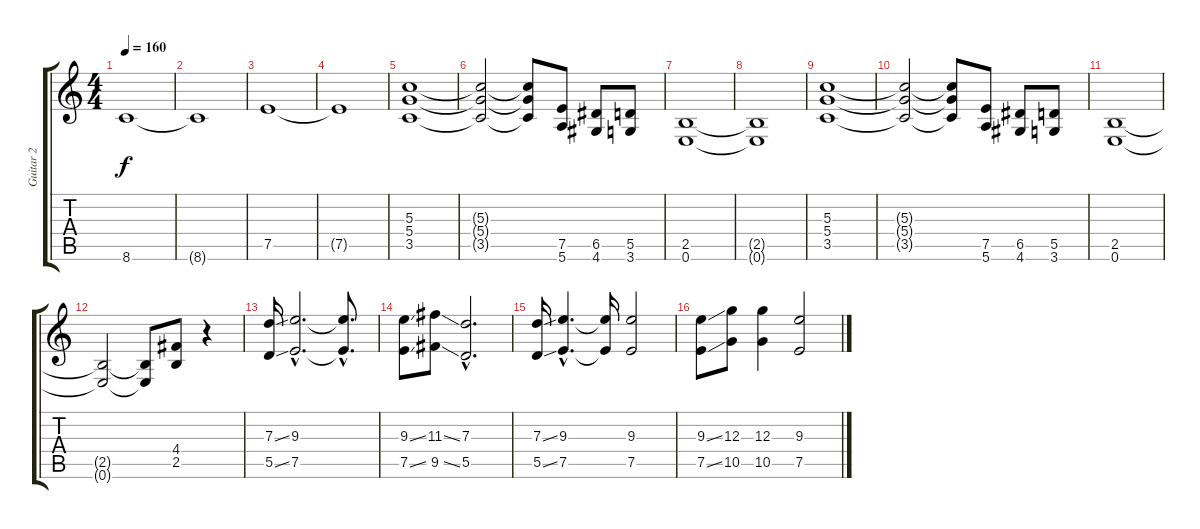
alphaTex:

\track ("Guitar 2" "Guitar 2") {instrument overdrivenguitar}
\staff {score tabs}
\tuning (E4 B3 G3 D3 A2 E2) {hide}
\ts (4 4)
\tempo 160
\clef g2
\ks c
8.6.1{dy f} |
8.6{t}.1 |
7.5.1 |
7.5{t}.1 |
(5.3 5.4 3.5).1 |
(5.3{t} 5.4{t} 3.5{t}).2 (5.3{t} 5.4{t} 3.5{t}).8 (7.5 5.6).8 (6.5 4.6).8 (5.5 3.6).8 |
(2.5 0.6).1 |
(2.5{t} 0.6{t}).1 |
(5.3 5.4 3.5).1 |
(5.3{t} 5.4{t} 3.5{t}).2 (5.3{t} 5.4{t} 3.5{t}).8 (7.5 5.6).8 (6.5 4.6).8 (5.5 3.6).8 |
(2.5 0.6).1 |
(2.5{t} 0.6{t}).2 (2.5{t} 0.6{t}).8 (4.4 2.5).8 r.4 |
(7.3{ss} 5.5{ss}).16 (9.3{hac} 7.5{hac}).2{d} (9.3{hac t} 7.5{hac t}).8{d} |
(9.3{ss} 7.5{ss}).8 (11.3{ss} 9.5{ss}).8 (7.3{hac} 5.5{hac}).2{d} |
(7.3{ss} 5.5{ss}).16 (9.3{hac} 7.5{hac}).4{d} (9.3{t} 7.5{t}).16 (9.3 7.5).2 |
(9.3{ss} 7.5{ss}).8 (12.3 10.5).8 (12.3 10.5).4 (9.3 7.5).2
